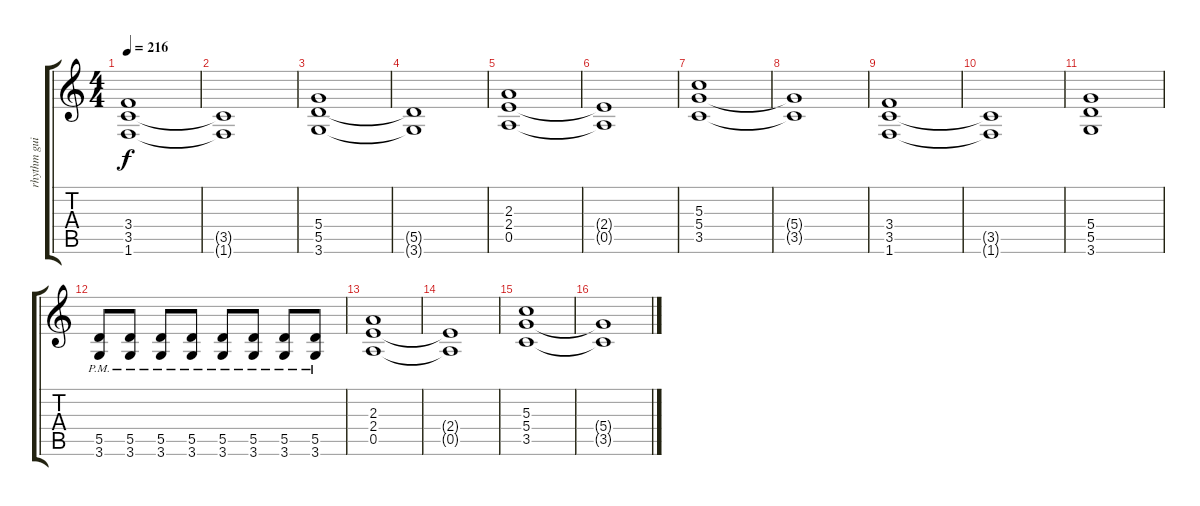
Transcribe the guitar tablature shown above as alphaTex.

\track ("rhythm guitar L" "rhythm gui") {instrument distortionguitar}
\staff {score tabs}
\tuning (E4 B3 G3 D3 A2 E2) {hide}
\ts (4 4)
\tempo 216
\clef g2
\ks c
(3.4 3.5 1.6).1{dy f} |
(3.5{t} 1.6{t}).1 |
(5.4 5.5 3.6).1 |
(5.5{t} 3.6{t}).1 |
(2.3 2.4 0.5).1 |
(2.4{t} 0.5{t}).1 |
(5.3 5.4 3.5).1 |
(5.4{t} 3.5{t}).1 |
(3.4 3.5 1.6).1 |
(3.5{t} 1.6{t}).1 |
(5.4 5.5 3.6).1 |
(5.5{pm} 3.6{pm}).8 (5.5{pm} 3.6{pm}).8 (5.5{pm} 3.6{pm}).8 (5.5{pm} 3.6{pm}).8 (5.5{pm} 3.6{pm}).8 (5.5{pm} 3.6{pm}).8 (5.5{pm} 3.6{pm}).8 (5.5{pm} 3.6{pm}).8 |
(2.3 2.4 0.5).1 |
(2.4{t} 0.5{t}).1 |
(5.3 5.4 3.5).1 |
(5.4{t} 3.5{t}).1
